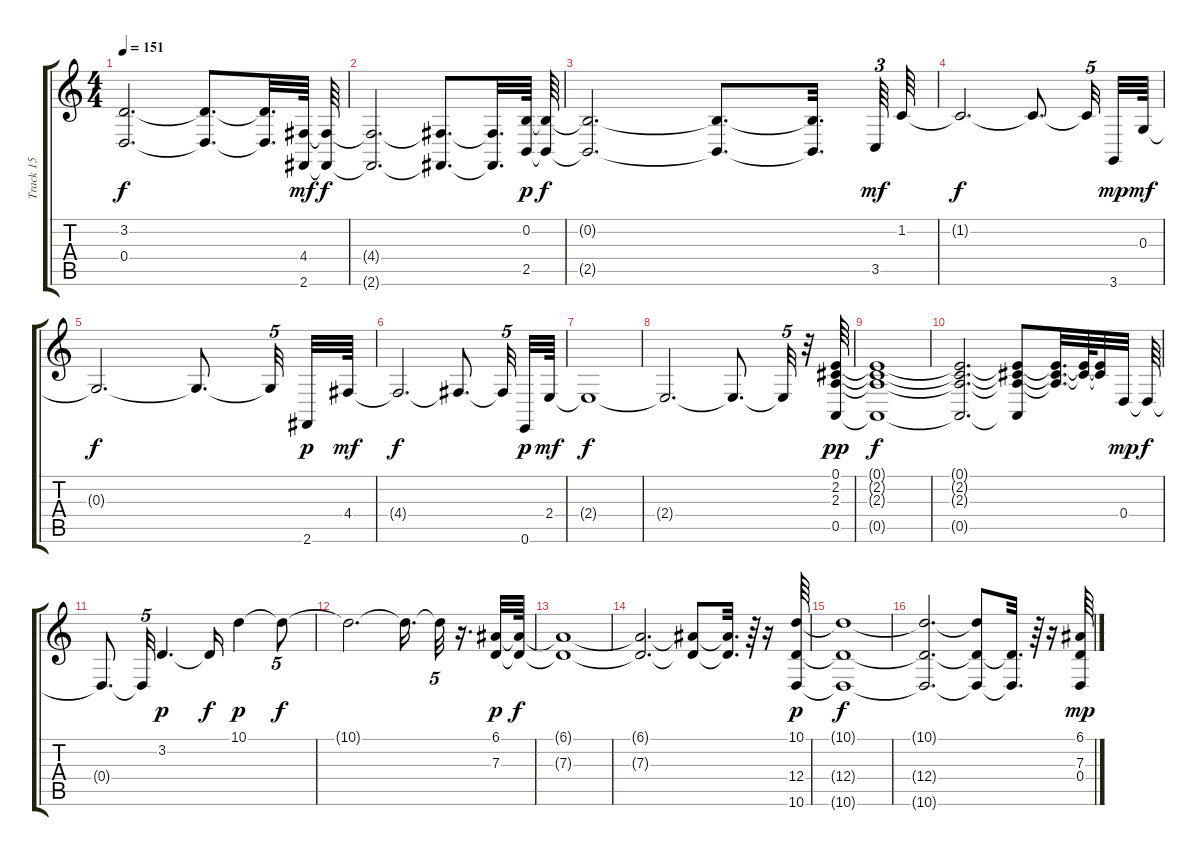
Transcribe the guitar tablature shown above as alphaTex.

\track ("Track 15" "Track 15") {instrument voiceoohs}
\staff {score tabs}
\tuning (E4 B3 G3 D3 A2 E2) {hide}
\ts (4 4)
\tempo 151
\clef g2
\ks c
(3.2{t} 0.4{t}).2{d dy f} (3.2{t} 0.4{t}).8{d} (3.2{t} 0.4{t}).32{d} (4.4 2.6).64{dy mf} (4.4{t} 2.6{t}).64{dy f} |
(4.4{t} 2.6{t}).2{d} (4.4{t} 2.6{t}).8{d} (4.4{t} 2.6{t}).32{d} (0.2 2.5).64{dy p} (0.2{t} 2.5{t}).64{dy f} |
(0.2{t} 2.5{t}).2{d} (0.2{t} 2.5{t}).8{d} (0.2{t} 2.5{t}).32{d beam splitsecondary} 3.5.64{tu (3 2) dy mf} 1.2.64 |
1.2{t}.2{d dy f} 1.2{t}.8{d} 1.2{t}.32{tu (5 4) beam splitsecondary} 3.6.32{dy mp} 0.3.64{dy mf} |
0.3{t}.2{d dy f} 0.3{t}.8{d} 0.3{t}.32{tu (5 4) beam splitsecondary} 2.6.32{dy p} 4.4.64{dy mf} |
4.4{t}.2{d dy f} 4.4{t}.8{d} 4.4{t}.32{tu (5 4) beam splitsecondary} 0.6.32{dy p} 2.4.64{dy mf} |
2.4{t}.1{dy f} |
2.4{t}.2{d} 2.4{t}.8{d} 2.4{t}.32{tu (5 4)} r.32 (0.1 2.2 2.3 0.5).64{dy pp} |
(0.1{t} 2.2{t} 2.3{t} 0.5{t}).1{dy f} |
(0.1{t} 2.2{t} 2.3{t} 0.5{t}).2{d} (0.1{t} 2.2{t} 2.3{t} 0.5{t}).8 (0.1{t} 2.2{t} 2.3{t}).32{d} (0.1{t} 2.2{t}).64 (0.1{t} 2.2{t}).32 0.4.32{dy mp} 0.4{t}.64{dy f} |
0.4{t}.8{d} 0.4{t}.32{tu (5 4)} 3.2.4{d dy p} 3.2{t}.16{dy f} 10.1.4{dy p} 10.1{t}.8{tu (5 4) dy f} |
10.1{t}.2{d} 10.1{t}.16{d} 10.1{t}.32{tu (5 4)} r.16{d} (6.1 7.3).32{dy p} (6.1{t} 7.3{t}).64{dy f} |
(6.1{t} 7.3{t}).1 |
(6.1{t} 7.3{t}).2{d} (6.1{t} 7.3{t}).8 (6.1{t} 7.3{t}).32{d} r.64 r.16 (10.1 12.4 10.6).64{dy p} |
(10.1{t} 12.4{t} 10.6{t}).1{dy f} |
(10.1{t} 12.4{t} 10.6{t}).2{d} (10.1{t} 12.4{t} 10.6{t}).8 (12.4{t} 10.6{t}).32{d} r.64 r.16 (6.1 7.3 0.4).64{dy mp}
